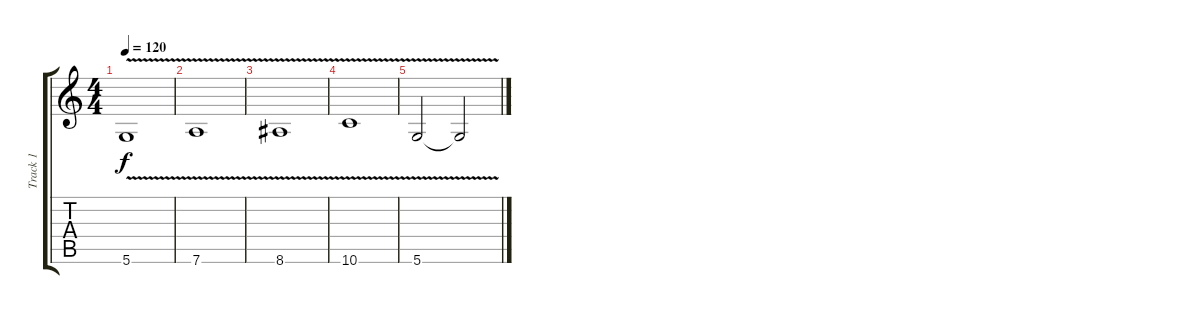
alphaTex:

\track ("Track 1" "Track 1") {instrument distortionguitar}
\staff {score tabs}
\tuning (D4 A3 F3 C3 G2 D2) {hide}
\ts (4 4)
\tempo 120
\clef g2
\ks c
5.6{v}.1{dy f} |
7.6{v}.1 |
8.6{v}.1 |
10.6{v}.1 |
5.6{v}.2{volume 8} 5.6{t}.2
